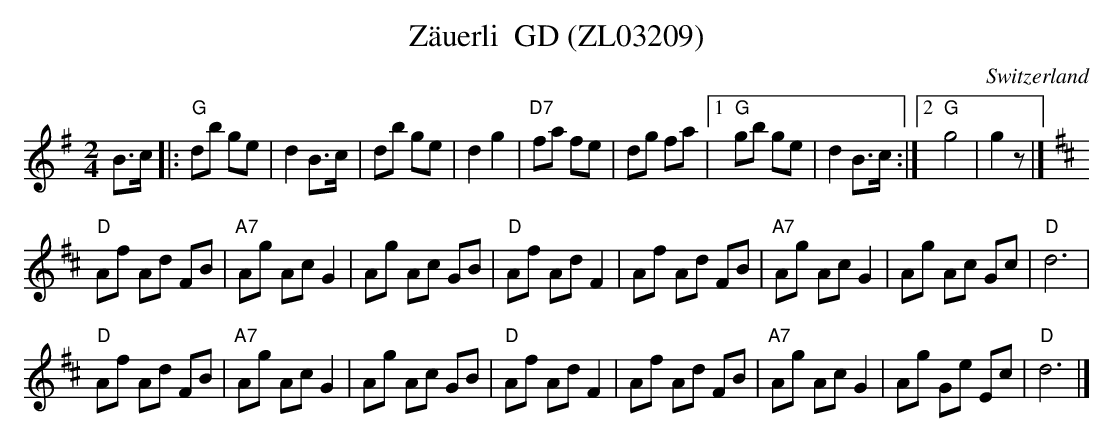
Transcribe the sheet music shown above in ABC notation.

X:1
T:Zäuerli  GD (ZL03209)
O:Switzerland
M:2/4
L:1/8
K:G major
B>c |: "G"db ge | d2 B>c | db ge | d2 g2 | "D7"fa fe | \
dg fa |1 "G"gb ge | d2 B>c:|2 "G"g4 | g2 z|] [K:D] [R:
M:3/4]
"D"Af Ad FB | "A7"Ag Ac G2 | Ag Ac GB | "D"Af Ad F2 | Af Ad FB | "A7"Ag Ac G2 | Ag Ac Gc | "D"d6 |
"D"Af Ad FB | "A7"Ag Ac G2 | Ag Ac GB | "D"Af Ad F2 | Af Ad FB | "A7"Ag Ac G2 | Ag Ge Ec | "D"d6 |]
